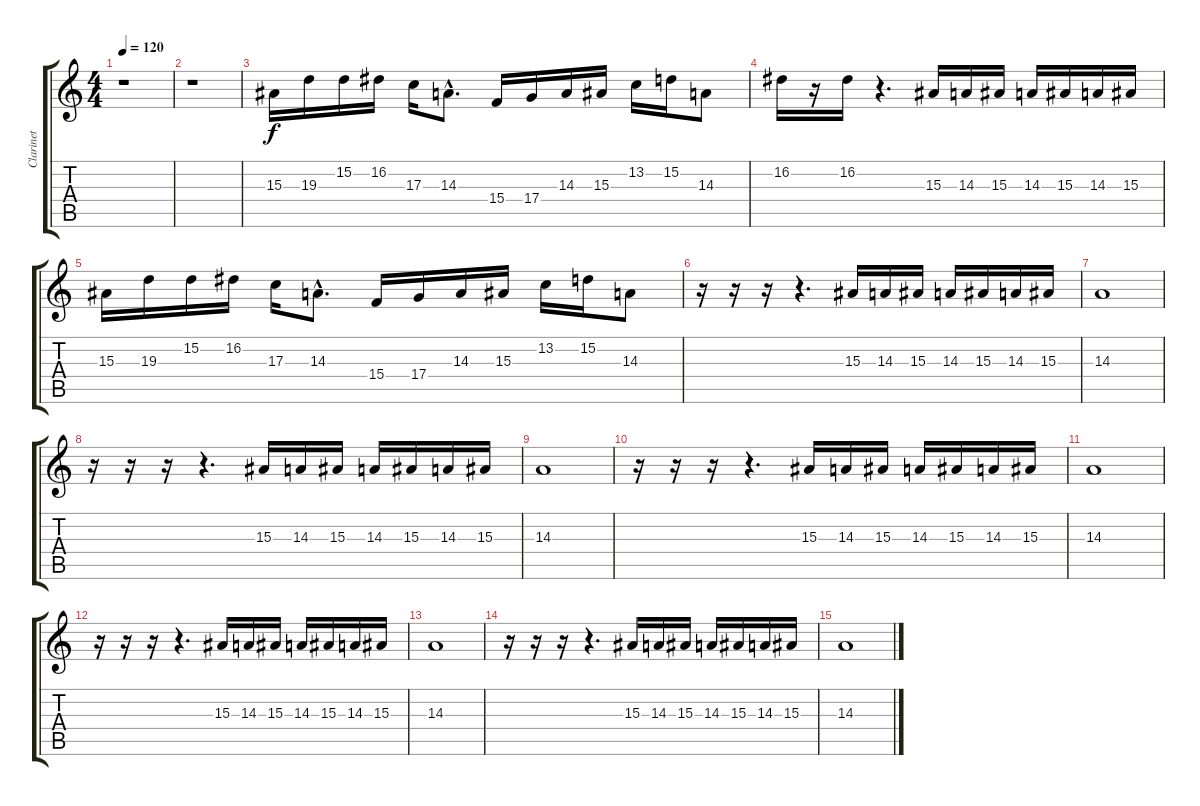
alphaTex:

\track ("Clarinet" "Clarinet") {instrument clarinet}
\staff {score tabs}
\tuning (E4 B3 G3 D3 A2 E2) {hide}
\ts (4 4)
\tempo 120
\clef g2
\ks c
r.1{dy f} |
r.1 |
15.3.16 19.3.16 15.2.16 16.2.16 17.3.16 14.3{hac}.8{d} 15.4.16 17.4.16 14.3.16 15.3.16 13.2.16 15.2.16 14.3.8 |
16.2.16 r.16 16.2.16 r.4{d} 15.3.16 14.3.16 15.3.16 14.3.16 15.3.16 14.3.16 15.3.16 |
15.3.16 19.3.16 15.2.16 16.2.16 17.3.16 14.3{hac}.8{d} 15.4.16 17.4.16 14.3.16 15.3.16 13.2.16 15.2.16 14.3.8 |
r.16 r.16 r.16 r.4{d} 15.3.16 14.3.16 15.3.16 14.3.16 15.3.16 14.3.16 15.3.16 |
14.3.1 |
r.16{volume 9} r.16 r.16 r.4{d} 15.3.16 14.3.16 15.3.16 14.3.16 15.3.16 14.3.16 15.3.16 |
14.3.1{volume 8} |
r.16{volume 7} r.16 r.16 r.4{d} 15.3.16 14.3.16 15.3.16 14.3.16 15.3.16 14.3.16 15.3.16 |
14.3.1{volume 6} |
r.16{volume 5} r.16 r.16 r.4{d} 15.3.16 14.3.16 15.3.16 14.3.16 15.3.16 14.3.16 15.3.16 |
14.3.1{volume 4} |
r.16{volume 3} r.16 r.16 r.4{d} 15.3.16 14.3.16 15.3.16 14.3.16 15.3.16 14.3.16 15.3.16 |
14.3.1{volume 2}
